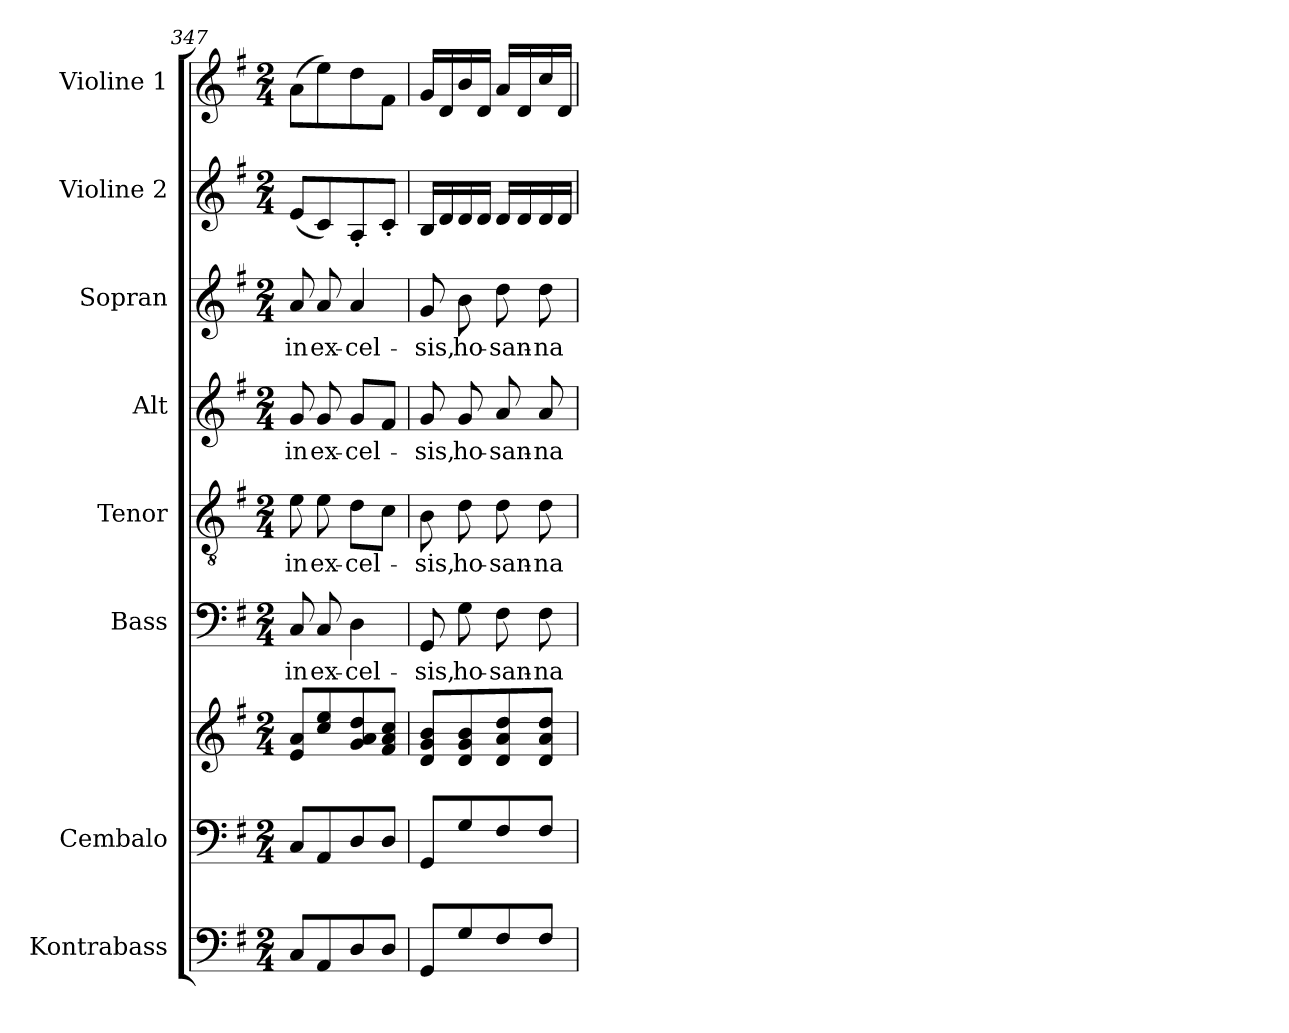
**kern	**kern	**kern	**kern	**text	**kern	**text	**kern	**text	**kern	**text	**kern	**kern
*part8	*part7	*part7	*part6	*part6	*part5	*part5	*part4	*part4	*part3	*part3	*part2	*part1
*staff9	*staff8	*staff7	*staff6	*staff6	*staff5	*staff5	*staff4	*staff4	*staff3	*staff3	*staff2	*staff1
*I"Kontrabass	*I"Cembalo	*	*I"Bass	*	*I"Tenor	*	*I"Alt	*	*I"Sopran	*	*I"Violine 2	*I"Violine 1
*I'Kb.	*I'Cemb.	*	*I'B.	*	*I'T.	*	*I'A.	*	*I'S.	*	*I'Vl. 2	*I'Vl. 1
*clefF4	*clefF4	*clefG2	*clefF4	*	*clefGv2	*	*clefG2	*	*clefG2	*	*clefG2	*clefG2
*ITrd7c12	*	*	*	*	*	*	*	*	*	*	*	*
*k[f#]	*k[f#]	*k[f#]	*k[f#]	*	*k[f#]	*	*k[f#]	*	*k[f#]	*	*k[f#]	*k[f#]
*G:	*G:	*G:	*G:	*	*G:	*	*G:	*	*G:	*	*G:	*G:
*M2/4	*M2/4	*M2/4	*M2/4	*	*M2/4	*	*M2/4	*	*M2/4	*	*M2/4	*M2/4
=347	=347	=347	=347	=347	=347	=347	=347	=347	=347	=347	=347	=347
!	!	!	!	!LO:LY:b	!	!LO:LY:b	!	!LO:LY:b	!	!LO:LY:b	!	!
8CC/L	8C/L	8e/ 8a/L	8C/	in	8e\	in	8g/	in	8a/	in	(<8e/L	(>8a\L
!	!	!	!	!LO:LY:b	!	!LO:LY:b	!	!LO:LY:b	!	!LO:LY:b	!	!
8AAA/	8AA/	8cc/ 8ee/	8C/	ex-	8e\	ex-	8g/	ex-	8a/	ex-	8c/)	8ee\)
!	!	!	!	!LO:LY:b	!	!LO:LY:b	!	!LO:LY:b	!	!LO:LY:b	!	!
8DD/	8D/	8g/ 8a/ 8dd/	4D\	-cel-	8d\L	-cel-	8g/L	-cel-	4a/	-cel-	8A'</	8dd\
8DD/J	8D/J	8f#/ 8a/ 8cc/J	.	.	8c\J	.	8f#/J	.	.	.	8c'</J	8f#\J
!!LO:PB:g=z
=348	=348	=348	=348	=348	=348	=348	=348	=348	=348	=348	=348	=348
!	!	!	!	!LO:LY:b	!	!LO:LY:b	!	!LO:LY:b	!	!LO:LY:b	!	!
8GGG/L	8GG/L	8d/ 8g/ 8b/L	8GG/	-sis,	8B\	-sis,	8g/	-sis,	8g/	-sis,	16B/LL	16g/LL
.	.	.	.	.	.	.	.	.	.	.	16d/	16d/
!	!	!	!	!LO:LY:b	!	!LO:LY:b	!	!LO:LY:b	!	!LO:LY:b	!	!
8GG/	8G/	8d/ 8g/ 8b/	8G\	ho-	8d\	ho-	8g/	ho-	8b\	ho-	16d/	16b/
.	.	.	.	.	.	.	.	.	.	.	16d/JJ	16d/JJ
!	!	!	!	!LO:LY:b	!	!LO:LY:b	!	!LO:LY:b	!	!LO:LY:b	!	!
8FF#/	8F#/	8d/ 8a/ 8dd/	8F#\	-san-	8d\	-san-	8a/	-san-	8dd\	-san-	16d/LL	16a/LL
.	.	.	.	.	.	.	.	.	.	.	16d/	16d/
!	!	!	!	!LO:LY:b	!	!LO:LY:b	!	!LO:LY:b	!	!LO:LY:b	!	!
8FF#/J	8F#/J	8d/ 8a/ 8dd/J	8F#\	-na	8d\	-na	8a/	-na	8dd\	-na	16d/	16cc/
.	.	.	.	.	.	.	.	.	.	.	16d/JJ	16d/JJ
=	=	=	=	=	=	=	=	=	=	=	=	=
*-	*-	*-	*-	*-	*-	*-	*-	*-	*-	*-	*-	*-
